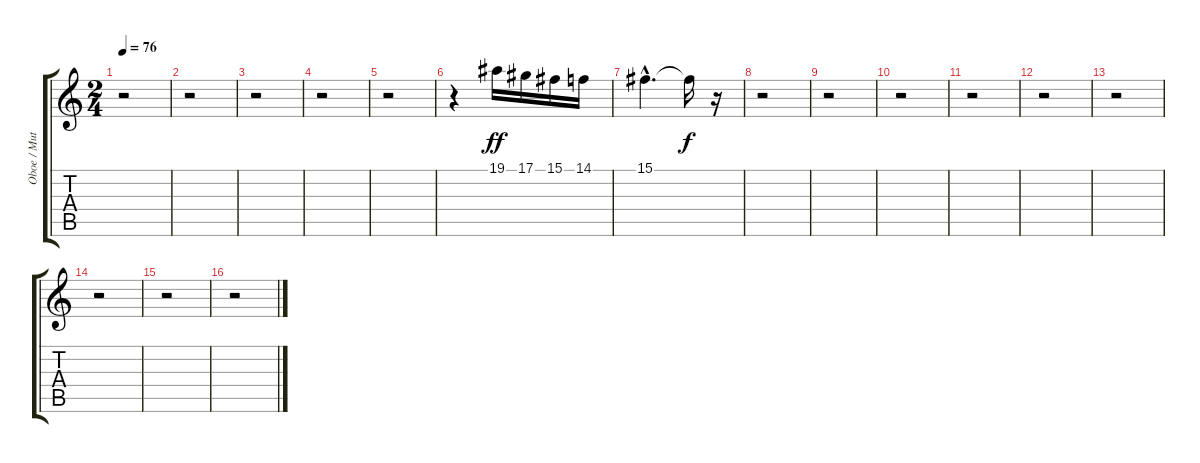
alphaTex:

\track ("Oboe / Muted Trumpet" "Oboe / Mut") {instrument oboe}
\staff {score tabs}
\tuning (Eb4 Bb3 Gb3 Db3 Ab2 Eb2) {hide}
\ts (2 4)
\tempo 76
\clef g2
\ks c
r.2{dy ff} |
r.2 |
r.2 |
r.2 |
r.2 |
r.4{instrument oboe} 19.1.16 17.1.16 15.1.16 14.1.16 |
15.1{hac}.4{d} 15.1{t}.16{dy f} r.16 |
r.2 |
r.2 |
r.2 |
r.2 |
r.2 |
r.2 |
r.2 |
r.2 |
r.2
